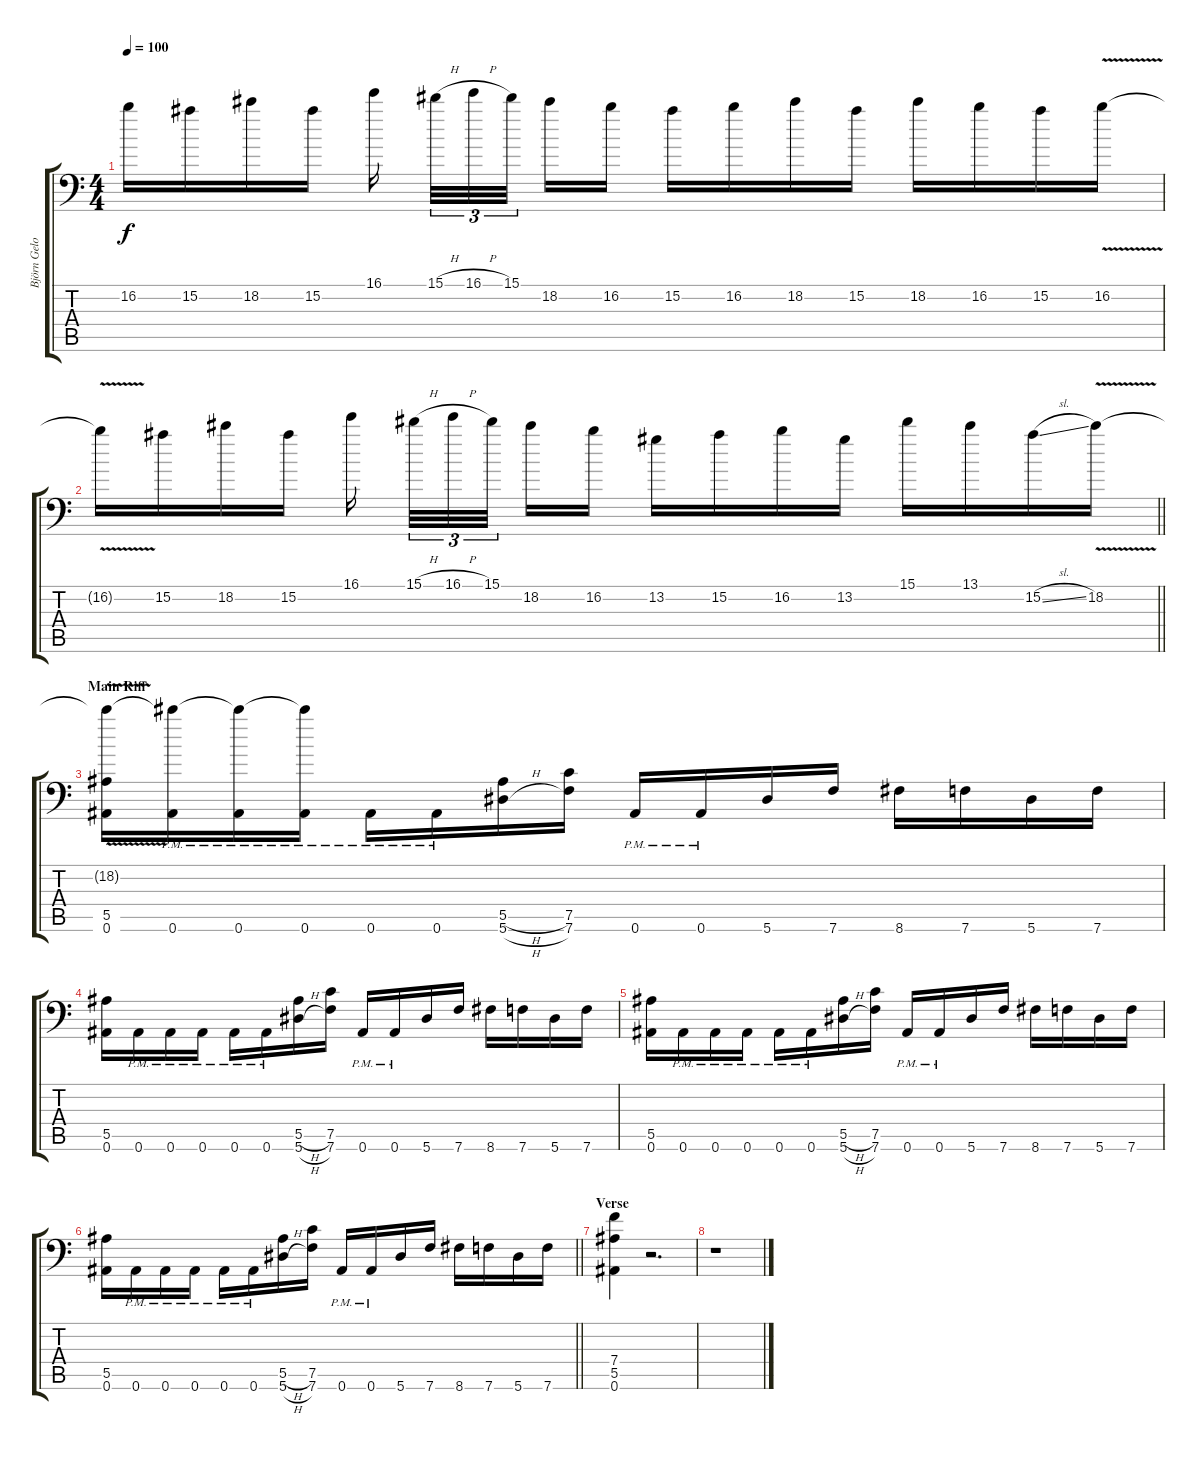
\track ("Björn Gelotte" "Björn Gelo") {instrument distortionguitar}
\staff {score tabs}
\tuning (C4 G3 Eb3 Bb2 F2 Bb1) {hide}
\ts (4 4)
\tempo 100
\clef f4
\ks c
16.2{t}.16{dy f} 15.2.16 18.2.16 15.2.16 16.1.16 15.1{h}.32{tu (3 2)} 16.1{h}.32{tu (3 2)} 15.1.32{tu (3 2)} 18.2.16 16.2.16 15.2.16 16.2.16 18.2.16 15.2.16 18.2.16 16.2.16 15.2.16 16.2{v}.16 |
\barLineRight lightlight
16.2{t}.16 15.2.16 18.2.16 15.2.16 16.1.16 15.1{h}.32{tu (3 2)} 16.1{h}.32{tu (3 2)} 15.1.32{tu (3 2)} 18.2.16 16.2.16 13.2.16 15.2.16 16.2.16 13.2.16 15.1.16 13.1.16 15.2{sl}.16 18.2{v}.16 |
\section ("" "Main Riff")
(18.2{t} 5.5 0.6).16 (18.2{t} 0.6{pm}).16 (18.2{t} 0.6{pm}).16 (18.2{t} 0.6{pm}).16 0.6{pm}.16 0.6{pm}.16 (5.5{h} 5.6{h}).16 (7.5 7.6).16 0.6{pm}.16 0.6{pm}.16 5.6.16 7.6.16 8.6.16 7.6.16 5.6.16 7.6.16 |
(5.5 0.6).16 0.6{pm}.16 0.6{pm}.16 0.6{pm}.16 0.6{pm}.16 0.6{pm}.16 (5.5{h} 5.6{h}).16 (7.5 7.6).16 0.6{pm}.16 0.6{pm}.16 5.6.16 7.6.16 8.6.16 7.6.16 5.6.16 7.6.16 |
(5.5 0.6).16 0.6{pm}.16 0.6{pm}.16 0.6{pm}.16 0.6{pm}.16 0.6{pm}.16 (5.5{h} 5.6{h}).16 (7.5 7.6).16 0.6{pm}.16 0.6{pm}.16 5.6.16 7.6.16 8.6.16 7.6.16 5.6.16 7.6.16 |
\barLineRight lightlight
(5.5 0.6).16 0.6{pm}.16 0.6{pm}.16 0.6{pm}.16 0.6{pm}.16 0.6{pm}.16 (5.5{h} 5.6{h}).16 (7.5 7.6).16 0.6{pm}.16 0.6{pm}.16 5.6.16 7.6.16 8.6.16 7.6.16 5.6.16 7.6.16 |
\section ("" "Verse")
(7.4 5.5 0.6).4 r.2{d} |
r.1
